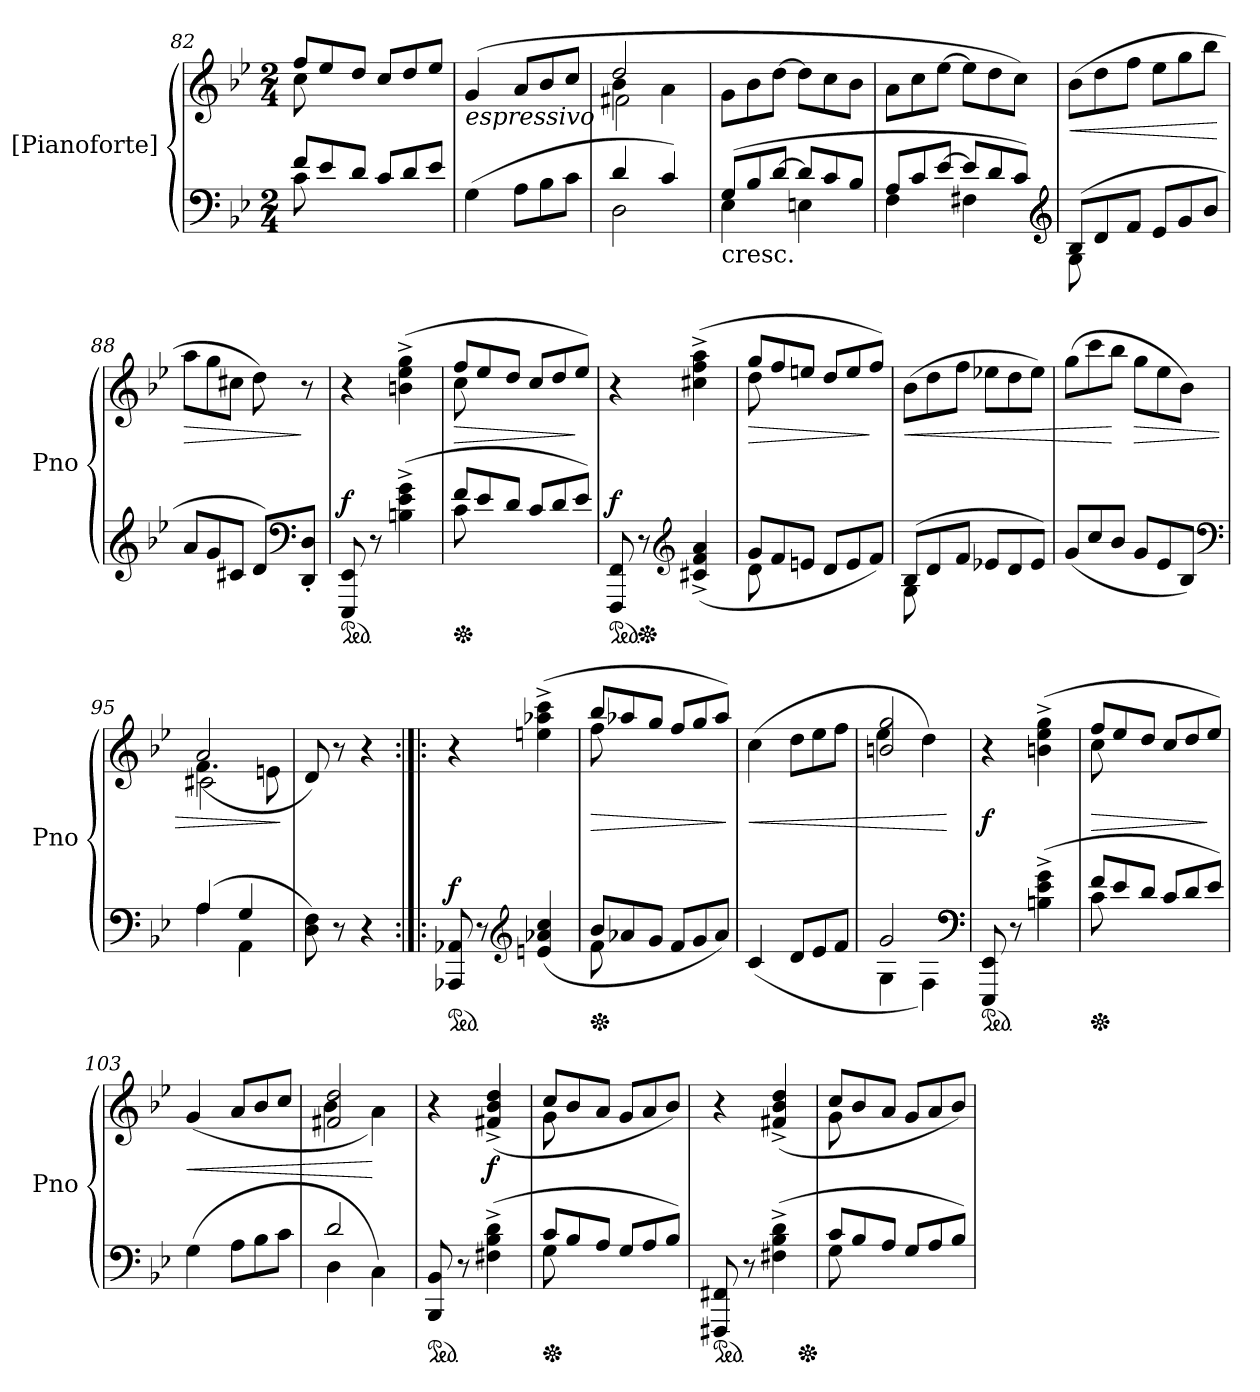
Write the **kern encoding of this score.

**kern	**dynam	**kern	**dynam
*part2	*part2	*part1	*part1
*staff2	*staff2	*staff1	*staff1
*I"[Pianoforte]	*	*I"[Pianoforte]	*
*I'Pno	*	*I'Pno	*
*clefF4	*	*clefG2	*
*k[b-e-]	*	*k[b-e-]	*
*B-:	*	*B-:	*
*M2/4	*	*M2/4	*
*Xtuplet	*	*Xtuplet	*
=82	=82	=82	=82
*^	*	*^	*
12f/L	8c\	.	12ff/L	8cc\	.
12e-/	.	.	12ee-/	.	.
.	4.ryy	.	.	4.ryy	.
12d/J	.	.	12dd/J	.	.
12c/L	.	.	12cc/L	.	.
12d/	.	.	12dd/	.	.
12e-/J	.	.	12ee-/J	.	.
*v	*v	*	*	*	*
*	*	*v	*v	*
=83	=83	=83	=83
!	!	!LO:TX:b:i:t=espressivo	!
(4G\	.	(4g/	.
12A\L	.	12a/L	.
12B-\	.	12b-/	.
12c\J	.	12cc/J	.
=84	=84	=84	=84
*^	*	*^	*
*	*	*	*	*^	*
4d/	2D\	.	2dd/	4b-\	2f#X\	.
4c/)	.	.	.	4a\	.	.
*	*	*	*	*v	*v	*
=85	=85	=85	=85	=85	=85
!LO:TX:b:t=cresc.	!	!	!	!	!
*	*	*	*v	*v	*
(12G/L	4E-\	.	12g\L	.
12B-/	.	.	12b-\	.
[12d/J	.	.	[12dd\J	.
12d/L]	4En\	.	12dd\L]	.
12c/	.	.	12cc\	.
12B-/J	.	.	12b-\J	.
=86	=86	=86	=86	=86
12A/L	4F\	.	12a\L	.
12c/	.	.	12cc\	.
[12e-/J	.	.	[12ee-\J	.
12e-/L]	4F#X\	.	12ee-\L]	.
12d/	.	.	12dd\	.
12c/J)	.	.	12cc\J)	.
*clefG2	*	*	*	*
=87	=87	=87	=87	=87
!	!	!	!	!LO:HP:b
(12B-/L	8G\	.	(12b-\L	<
12d/	.	.	12dd\	.
.	4.ryy	.	.	.
12f/J	.	.	12ff\J	.
12e-/L	.	.	12ee-\L	.
12g/	.	.	12gg\	.
12b-/J	.	.	12bb-\J	.
*v	*v	*	*	*
.	.	.	[
=88	=88	=88	=88
!	!	!	!LO:HP:b
12a/L	.	12aa\L	>
12g/	.	12gg\	.
12c#X/J	.	12cc#X\J	.
8d/L)	.	8dd\)	.
*clefF4	*	*	*
8DD'/ 8D'/J	.	8r	]
=89	=89	=89	=89
!	!LO:DY:a	!	!
*ped	*	*	*
8EEE-/ 8EE-/	f	4r	.
8r	.	.	.
(4Bn^<\ 4e-^<\ 4g^<\	.	(4bn^\ 4ee-^\ 4gg^\	.
=90	=90	=90	=90
*^	*	*^	*
!	!	!	!	!	!LO:HP:b
*Xped	*	*	*	*	*
12f/L	8c\	.	12ff/L	8cc\	>
12e-/	.	.	12ee-/	.	.
.	4.ryy	.	.	4.ryy	.
12d/J	.	.	12dd/J	.	.
12c/L	.	.	12cc/L	.	.
12d/	.	.	12dd/	.	.
12e-/J)	.	.	12ee-/J)	.	]
*v	*v	*	*	*	*
*	*	*v	*v	*
=91	=91	=91	=91
!	!LO:DY:a	!	!
*ped	*	*	*
8FFF/ 8FF/	f	4r	.
*Xped	*	*	*
8r	.	.	.
*clefG2	*	*	*
(>4c#X^>/ 4f^>/ 4a^>/	.	(4cc#X^\ 4ff^\ 4aa^\	.
=92	=92	=92	=92
*^	*	*^	*
!	!	!	!	!	!LO:HP:b
12g/L	8d\	.	12gg/L	8dd\	>
12f/	.	.	12ff/	.	.
.	4.ryy	.	.	4.ryy	.
12en/J	.	.	12een/J	.	.
12d/L	.	.	12dd/L	.	.
12e/	.	.	12ee/	.	.
12f/J)	.	.	12ff/J)	.	]
*	*	*	*v	*v	*
=93	=93	=93	=93	=93
!	!	!	!	!LO:HP:b
(12B-/L	8G\	.	(12b-\L	<
12d/	.	.	12dd\	.
.	4.ryy	.	.	.
12f/J	.	.	12ff\J	.
12e-X/L	.	.	12ee-X\L	.
12d/	.	.	12dd\	.
12e-/J)	.	.	12ee-\J)	.
*v	*v	*	*	*
=94	=94	=94	=94
(>12g/L	.	(12gg\L	.
12cc/	.	12ccc\	.
12b-/J	.	12bb-\J	[
!	!	!	!LO:HP:b
12g/L	.	12gg\L	>
12e-/	.	12ee-\	.
12B-/J)	.	12b-\J)	.
*clefF4	*	*	*
=95	=95	=95	=95
*^	*	*^	*
*	*	*	*	*^	*
(4A/	4A\	.	2a/	(>4.f\	2c#X\	.
4G/	4AA\	.	.	.	.	.
.	.	.	.	8en\	.	.
*v	*v	*	*	*	*	*
*	*	*v	*v	*v	*
.	.	.	]
=96	=96	=96	=96
8D\ 8F\)	.	8d/)	.
8r	.	8r	.
4r	.	4r	.
=97:|!|:	=97:|!|:	=97:|!|:	=97:|!|:
!	!LO:DY:a	!	!
*ped	*	*	*
8AAA-X/ 8AA-X/	f	4r	.
8r	.	.	.
*clefG2	*	*	*
(>4en/ 4a-X/ 4cc/	.	(4een^\ 4aa-X^\ 4ccc^\	.
=98	=98	=98	=98
*^	*	*^	*
!	!	!	!	!	!LO:HP:b
*Xped	*	*	*	*	*
12b-/L	8f\	.	12bb-/L	8ff\	>
12a-X/	.	.	12aa-X/	.	.
.	4.ryy	.	.	4.ryy	.
12g/J	.	.	12gg/J	.	.
12f/L	.	.	12ff/L	.	.
12g/	.	.	12gg/	.	.
12a-/J)	.	.	12aa-/J)	.	.
*v	*v	*	*	*	*
*	*	*v	*v	*
.	.	.	]
=99	=99	=99	=99
!	!	!	!LO:HP:b
(4c/	.	(4cc\	<
12d/L	.	12dd\L	.
12e-/	.	12ee-\	.
12f/J	.	12ff\J	.
=100	=100	=100	=100
*^	*	*^	*
2g/	4G\	.	2bn/ 2gg/	4ee-\	.
.	4F\)	.	.	4dd\)	.
*v	*v	*	*	*	*
*	*	*v	*v	*
*clefF4	*	*	*
.	.	.	[
=101	=101	=101	=101
*ped	*	*	*
8EEE-/ 8EE-/	.	4r	f
8r	.	.	.
(4Bn^<\ 4e-^<\ 4g^<\	.	(4bn^\ 4ee-^\ 4gg^\	.
=102	=102	=102	=102
*^	*	*^	*
!	!	!	!	!	!LO:HP:b
*Xped	*	*	*	*	*
12f/L	8c\	.	12ff/L	8cc\	>
12e-/	.	.	12ee-/	.	.
.	4.ryy	.	.	4.ryy	.
12d/J	.	.	12dd/J	.	.
12c/L	.	.	12cc/L	.	.
12d/	.	.	12dd/	.	.
12e-/J)	.	.	12ee-/J)	.	]
*v	*v	*	*	*	*
*	*	*v	*v	*
=103	=103	=103	=103
!	!	!	!LO:HP:b
(4G\	.	(>4g/	<
12A\L	.	12a/L	.
12B-\	.	12b-/	.
12c\J	.	12cc/J	.
=104	=104	=104	=104
*^	*	*^	*
2d/	4D\	.	2f#X/ 2dd/	4b-\	.
.	4C\)	.	.	4a\)	[
*v	*v	*	*	*	*
*	*	*v	*v	*
=105	=105	=105	=105
*ped	*	*	*
8BBB-/ 8BB-/	.	4r	.
8r	.	.	.
(4F#X^\ 4B-^\ 4d^\	.	(>4f#X^>/ 4b-^>/ 4dd^>/	f
=106	=106	=106	=106
*^	*	*^	*
*Xped	*	*	*	*	*
12c/L	8G\	.	12cc/L	8g\	.
12B-/	.	.	12b-/	.	.
.	4.ryy	.	.	4.ryy	.
12A/J	.	.	12a/J	.	.
12G/L	.	.	12g/L	.	.
12A/	.	.	12a/	.	.
12B-/J)	.	.	12b-/J)	.	.
*v	*v	*	*	*	*
*	*	*v	*v	*
=107	=107	=107	=107
*ped	*	*	*
8FFF#X/ 8FF#X/	.	4r	.
8r	.	.	.
(4F#X^\ 4B-^\ 4d^\	.	(>4f#X^>/ 4b-^>/ 4dd^>/	.
*Xped	*	*	*
=108	=108	=108	=108
*^	*	*^	*
12c/L	8G\	.	12cc/L	8g\	.
12B-/	.	.	12b-/	.	.
.	4.ryy	.	.	4.ryy	.
12A/J	.	.	12a/J	.	.
12G/L	.	.	12g/L	.	.
12A/	.	.	12a/	.	.
12B-/J)	.	.	12b-/J)	.	.
*v	*v	*	*	*	*
*	*	*v	*v	*
=	=	=	=
*-	*-	*-	*-
